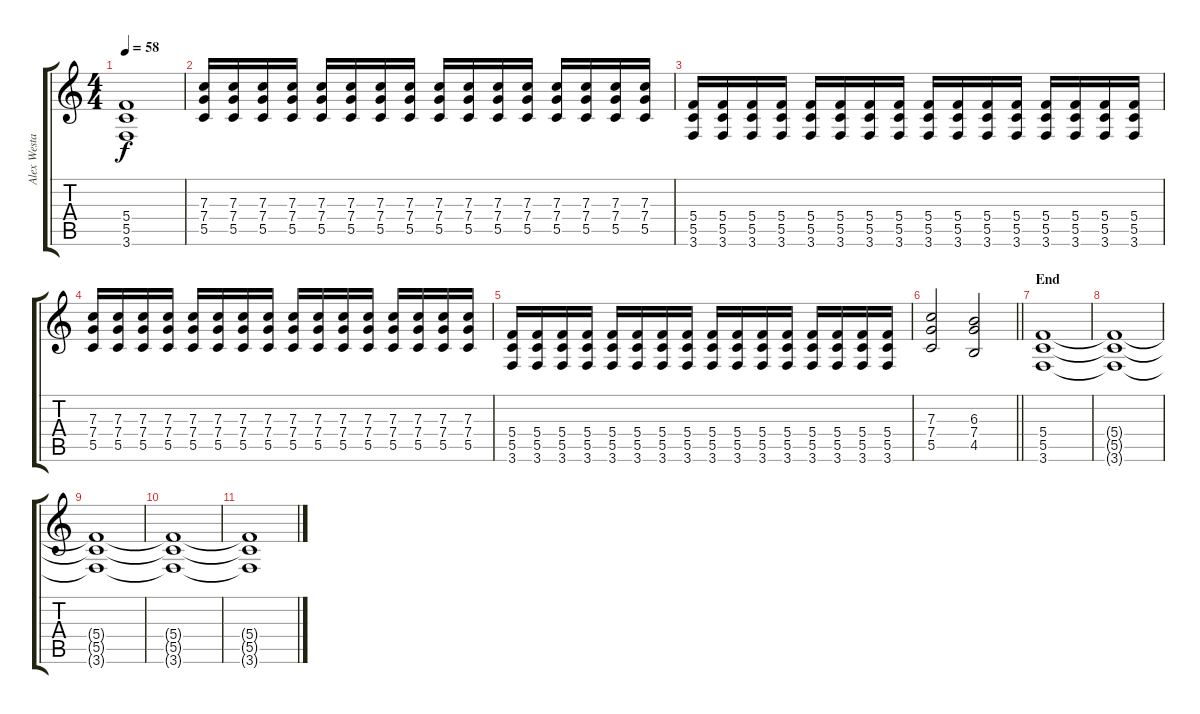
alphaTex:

\track ("Alex Westaway" "Alex Westa") {instrument acousticguitarsteel}
\staff {score tabs}
\tuning (D4 A3 F3 C3 G2 D2) {hide}
\ts (4 4)
\tempo 58
\clef g2
\ks c
(5.4 5.5 3.6).1{dy f} |
(7.3 7.4 5.5).16{volume 16 instrument distortionguitar} (7.3 7.4 5.5).16 (7.3 7.4 5.5).16 (7.3 7.4 5.5).16 (7.3 7.4 5.5).16 (7.3 7.4 5.5).16 (7.3 7.4 5.5).16 (7.3 7.4 5.5).16 (7.3 7.4 5.5).16 (7.3 7.4 5.5).16 (7.3 7.4 5.5).16 (7.3 7.4 5.5).16 (7.3 7.4 5.5).16 (7.3 7.4 5.5).16 (7.3 7.4 5.5).16 (7.3 7.4 5.5).16 |
(5.4 5.5 3.6).16 (5.4 5.5 3.6).16 (5.4 5.5 3.6).16 (5.4 5.5 3.6).16 (5.4 5.5 3.6).16 (5.4 5.5 3.6).16 (5.4 5.5 3.6).16 (5.4 5.5 3.6).16 (5.4 5.5 3.6).16 (5.4 5.5 3.6).16 (5.4 5.5 3.6).16 (5.4 5.5 3.6).16 (5.4 5.5 3.6).16 (5.4 5.5 3.6).16 (5.4 5.5 3.6).16 (5.4 5.5 3.6).16 |
(7.3 7.4 5.5).16{volume 16 instrument distortionguitar} (7.3 7.4 5.5).16 (7.3 7.4 5.5).16 (7.3 7.4 5.5).16 (7.3 7.4 5.5).16 (7.3 7.4 5.5).16 (7.3 7.4 5.5).16 (7.3 7.4 5.5).16 (7.3 7.4 5.5).16 (7.3 7.4 5.5).16 (7.3 7.4 5.5).16 (7.3 7.4 5.5).16 (7.3 7.4 5.5).16 (7.3 7.4 5.5).16 (7.3 7.4 5.5).16 (7.3 7.4 5.5).16 |
(5.4 5.5 3.6).16 (5.4 5.5 3.6).16 (5.4 5.5 3.6).16 (5.4 5.5 3.6).16 (5.4 5.5 3.6).16 (5.4 5.5 3.6).16 (5.4 5.5 3.6).16 (5.4 5.5 3.6).16 (5.4 5.5 3.6).16 (5.4 5.5 3.6).16 (5.4 5.5 3.6).16 (5.4 5.5 3.6).16 (5.4 5.5 3.6).16 (5.4 5.5 3.6).16 (5.4 5.5 3.6).16 (5.4 5.5 3.6).16 |
\barLineRight lightlight
(7.3 7.4 5.5).2 (6.3 7.4 4.5).2 |
\section ("" "End")
(5.4 5.5 3.6).1 |
(5.4{t} 5.5{t} 3.6{t}).1 |
(5.4{t} 5.5{t} 3.6{t}).1{volume 0} |
(5.4{t} 5.5{t} 3.6{t}).1 |
(5.4{t} 5.5{t} 3.6{t}).1
